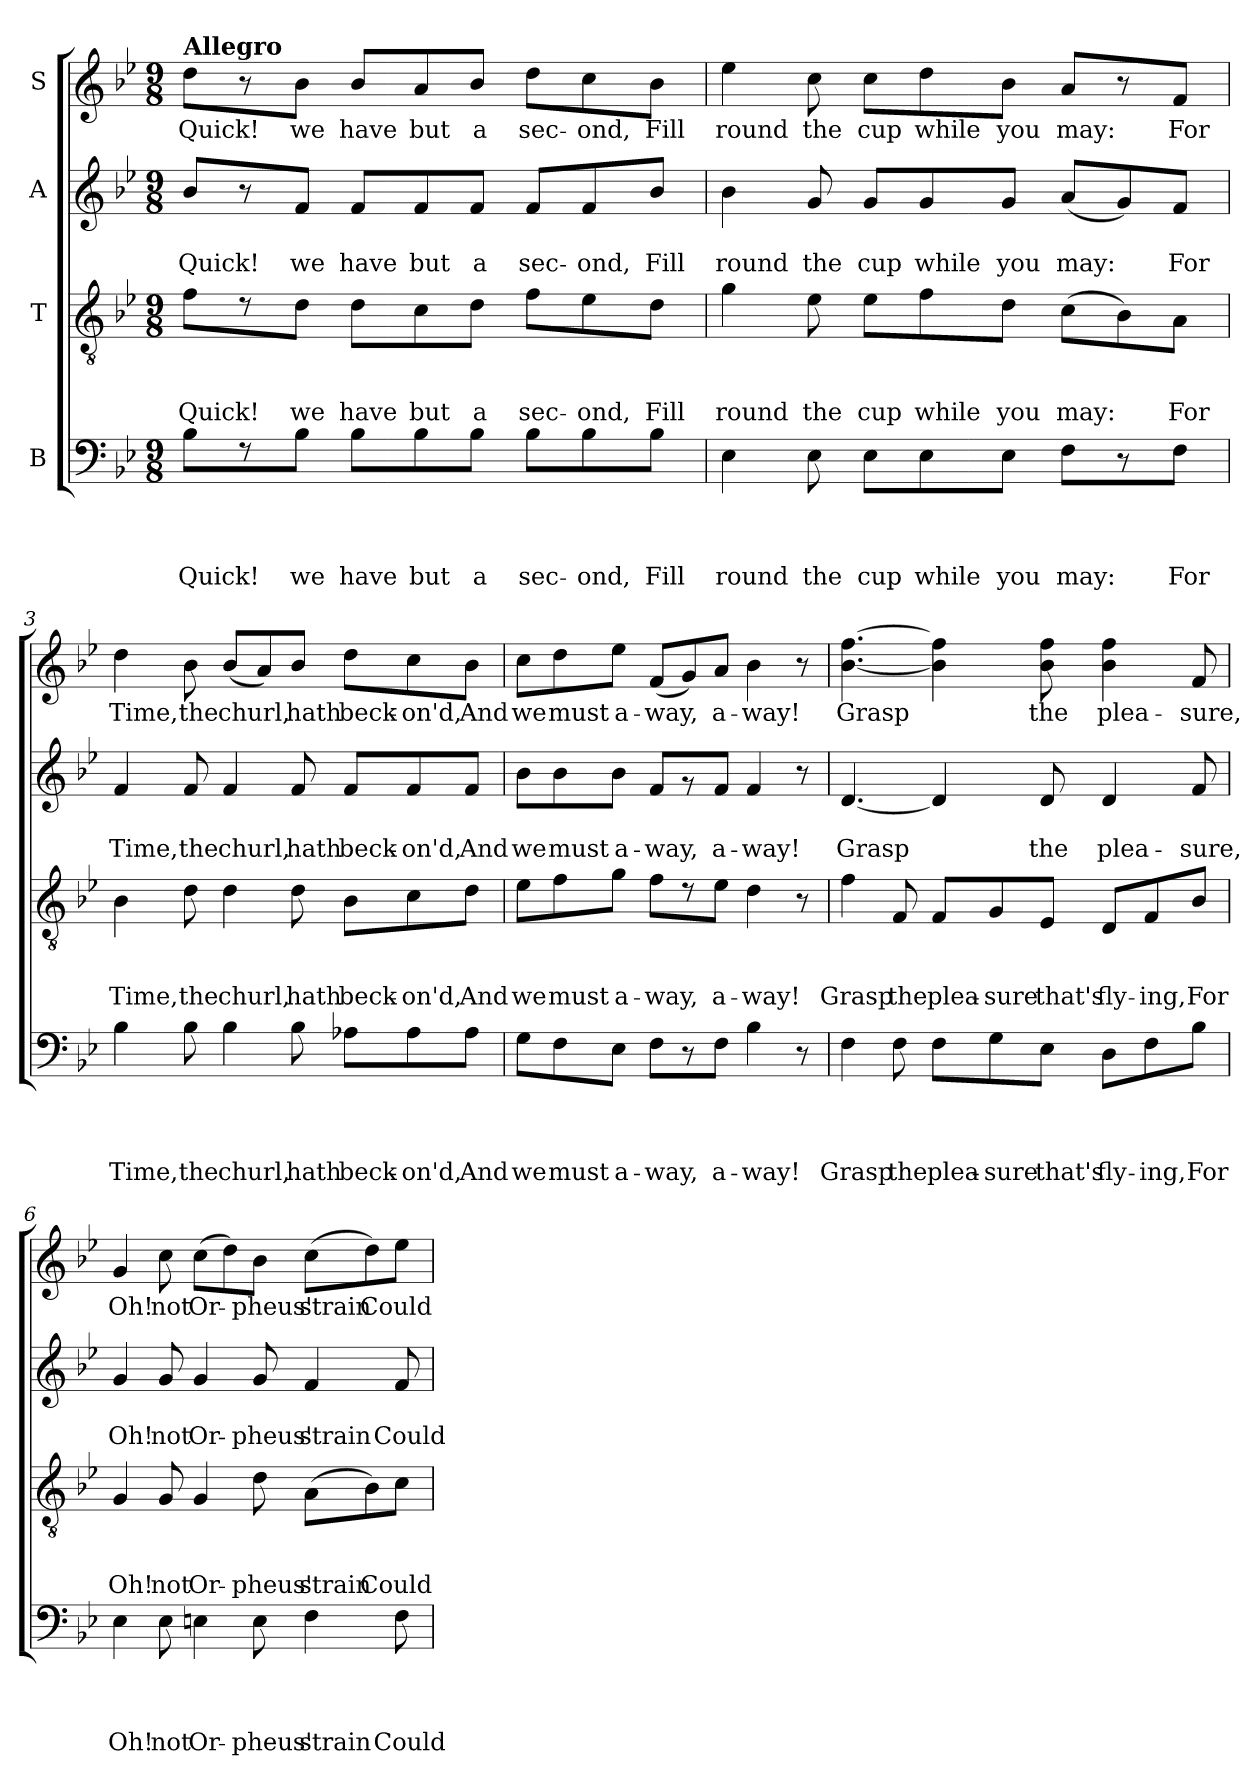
**kern	**text	**text	**text	**text	**kern	**text	**text	**text	**kern	**text	**text	**kern	**text
*part4	*part4	*part4	*part4	*part4	*part3	*part3	*part3	*part3	*part2	*part2	*part2	*part1	*part1
*staff4	*staff4	*staff4	*staff4	*staff4	*staff3	*staff3	*staff3	*staff3	*staff2	*staff2	*staff2	*staff1	*staff1
*I"B	*	*	*	*	*I"T	*	*	*	*I"A	*	*	*I"S	*
*clefF4	*	*	*	*	*clefGv2	*	*	*	*clefG2	*	*	*clefG2	*
*k[b-e-]	*	*	*	*	*k[b-e-]	*	*	*	*k[b-e-]	*	*	*k[b-e-]	*
*B-:	*	*	*	*	*B-:	*	*	*	*B-:	*	*	*B-:	*
*M9/8	*	*	*	*	*M9/8	*	*	*	*M9/8	*	*	*M9/8	*
=1	=1	=1	=1	=1	=1	=1	=1	=1	=1	=1	=1	=1	=1
!	!	!	!	!	!	!	!	!	!	!	!	!LO:TX:a:B:t=Allegro	!
!	!	!	!	!LO:LY:b	!	!	!	!LO:LY:b	!	!	!LO:LY:b	!	!LO:LY:b
8B-\L	.	.	.	Quick!	8f\L	.	.	Quick!	8b-/L	.	Quick!	8dd\L	Quick!
8rF	.	.	.	.	8rd	.	.	.	8r	.	.	8r	.
!	!	!	!	!LO:LY:b	!	!	!	!LO:LY:b	!	!	!LO:LY:b	!	!LO:LY:b
8B-\J	.	.	.	we	8d\J	.	.	we	8f/J	.	we	8b-\J	we
!	!	!	!	!LO:LY:b	!	!	!	!LO:LY:b	!	!	!LO:LY:b	!	!LO:LY:b
8B-\L	.	.	.	have	8d\L	.	.	have	8f/L	.	have	8b-/L	have
!	!	!	!	!LO:LY:b	!	!	!	!LO:LY:b	!	!	!LO:LY:b	!	!LO:LY:b
8B-\	.	.	.	but	8c\	.	.	but	8f/	.	but	8a/	but
!	!	!	!	!LO:LY:b	!	!	!	!LO:LY:b	!	!	!LO:LY:b	!	!LO:LY:b
8B-\J	.	.	.	a	8d\J	.	.	a	8f/J	.	a	8b-/J	a
!	!	!	!	!LO:LY:b	!	!	!	!LO:LY:b	!	!	!LO:LY:b	!	!LO:LY:b
8B-\L	.	.	.	sec-	8f\L	.	.	sec-	8f/L	.	sec-	8dd\L	sec-
!	!	!	!	!LO:LY:b	!	!	!	!LO:LY:b	!	!	!LO:LY:b	!	!LO:LY:b
8B-\	.	.	.	-ond,	8e-\	.	.	-ond,	8f/	.	-ond,	8cc\	-ond,
!	!	!	!	!LO:LY:b	!	!	!	!LO:LY:b	!	!	!LO:LY:b	!	!LO:LY:b
8B-\J	.	.	.	Fill	8d\J	.	.	Fill	8b-/J	.	Fill	8b-\J	Fill
=2	=2	=2	=2	=2	=2	=2	=2	=2	=2	=2	=2	=2	=2
!	!	!	!	!LO:LY:b	!	!	!	!LO:LY:b	!	!	!LO:LY:b	!	!LO:LY:b
4E-\	.	.	.	round	4g\	.	.	round	4b-\	.	round	4ee-\	round
!	!	!	!	!LO:LY:b	!	!	!	!LO:LY:b	!	!	!LO:LY:b	!	!LO:LY:b
8E-\	.	.	.	the	8e-\	.	.	the	8g/	.	the	8cc\	the
!	!	!	!	!LO:LY:b	!	!	!	!LO:LY:b	!	!	!LO:LY:b	!	!LO:LY:b
8E-\L	.	.	.	cup	8e-\L	.	.	cup	8g/L	.	cup	8cc\L	cup
!	!	!	!	!LO:LY:b	!	!	!	!LO:LY:b	!	!	!LO:LY:b	!	!LO:LY:b
8E-\	.	.	.	while	8f\	.	.	while	8g/	.	while	8dd\	while
!	!	!	!	!LO:LY:b	!	!	!	!LO:LY:b	!	!	!LO:LY:b	!	!LO:LY:b
8E-\J	.	.	.	you	8d\J	.	.	you	8g/J	.	you	8b-\J	you
!	!	!	!	!LO:LY:b	!	!	!	!LO:LY:b	!	!	!LO:LY:b	!	!LO:LY:b
8F\L	.	.	.	may:	(>8c\L	.	.	may:	(<8a/L	.	may:	8a/L	may:
8r	.	.	.	.	8B-\)	.	.	.	8g/)	.	.	8r	.
!	!	!	!	!LO:LY:b	!	!	!	!LO:LY:b	!	!	!LO:LY:b	!	!LO:LY:b
8F\J	.	.	.	For	8A\J	.	.	For	8f/J	.	For	8f/J	For
=3	=3	=3	=3	=3	=3	=3	=3	=3	=3	=3	=3	=3	=3
!	!	!	!	!LO:LY:b	!	!	!	!LO:LY:b	!	!	!LO:LY:b	!	!LO:LY:b
4B-\	.	.	.	Time,	4B-\	.	.	Time,	4f/	.	Time,	4dd\	Time,
!	!	!	!	!LO:LY:b	!	!	!	!LO:LY:b	!	!	!LO:LY:b	!	!LO:LY:b
8B-\	.	.	.	the	8d\	.	.	the	8f/	.	the	8b-\	the
!	!	!	!	!LO:LY:b	!	!	!	!LO:LY:b	!	!	!LO:LY:b	!	!LO:LY:b
4B-\	.	.	.	churl,	4d\	.	.	churl,	4f/	.	churl,	(<8b-/L	churl,
.	.	.	.	.	.	.	.	.	.	.	.	8a/)	.
!	!	!	!	!LO:LY:b	!	!	!	!LO:LY:b	!	!	!LO:LY:b	!	!LO:LY:b
8B-\	.	.	.	hath	8d\	.	.	hath	8f/	.	hath	8b-/J	hath
!	!	!	!	!LO:LY:b	!	!	!	!LO:LY:b	!	!	!LO:LY:b	!	!LO:LY:b
8A-X\L	.	.	.	beck-	8B-\L	.	.	beck-	8f/L	.	beck-	8dd\L	beck-
!	!	!	!	!LO:LY:b	!	!	!	!LO:LY:b	!	!	!LO:LY:b	!	!LO:LY:b
8A-\	.	.	.	-on'd,	8c\	.	.	-on'd,	8f/	.	-on'd,	8cc\	-on'd,
!	!	!	!	!LO:LY:b	!	!	!	!LO:LY:b	!	!	!LO:LY:b	!	!LO:LY:b
8A-\J	.	.	.	And	8d\J	.	.	And	8f/J	.	And	8b-\J	And
!!LO:LB:g=z
=4	=4	=4	=4	=4	=4	=4	=4	=4	=4	=4	=4	=4	=4
!	!	!	!	!LO:LY:b	!	!	!	!LO:LY:b	!	!	!LO:LY:b	!	!LO:LY:b
8G\L	.	.	.	we	8e-\L	.	.	we	8b-\L	.	we	8cc\L	we
!	!	!	!	!LO:LY:b	!	!	!	!LO:LY:b	!	!	!LO:LY:b	!	!LO:LY:b
8F\	.	.	.	must	8f\	.	.	must	8b-\	.	must	8dd\	must
!	!	!	!	!LO:LY:b	!	!	!	!LO:LY:b	!	!	!LO:LY:b	!	!LO:LY:b
8E-\J	.	.	.	a-	8g\J	.	.	a-	8b-\J	.	a-	8ee-\J	a-
!	!	!	!	!LO:LY:b	!	!	!	!LO:LY:b	!	!	!LO:LY:b	!	!LO:LY:b
8F\L	.	.	.	-way,	8f\L	.	.	-way,	8f/L	.	-way,	(<8f/L	-way,
8r	.	.	.	.	8rd	.	.	.	8rg	.	.	8g/)	.
!	!	!	!	!LO:LY:b	!	!	!	!LO:LY:b	!	!	!LO:LY:b	!	!LO:LY:b
8F\J	.	.	.	a-	8e-\J	.	.	a-	8f/J	.	a-	8a/J	a-
!	!	!	!	!LO:LY:b	!	!	!	!LO:LY:b	!	!	!LO:LY:b	!	!LO:LY:b
4B-\	.	.	.	-way!	4d\	.	.	-way!	4f/	.	-way!	4b-\	-way!
8r	.	.	.	.	8r	.	.	.	8r	.	.	8r	.
=5	=5	=5	=5	=5	=5	=5	=5	=5	=5	=5	=5	=5	=5
!	!	!	!	!LO:LY:b	!	!	!	!LO:LY:b	!	!	!LO:LY:b	!	!LO:LY:b
4F\	.	.	.	Grasp	4f\	.	.	Grasp	[<4.d/	.	Grasp	[<4.b-\ [>4.ff\	Grasp
!	!	!	!	!LO:LY:b	!	!	!	!LO:LY:b	!	!	!	!	!
8F\	.	.	.	the	8F/	.	.	the	.	.	.	.	.
!	!	!	!	!LO:LY:b	!	!	!	!LO:LY:b	!	!	!	!	!
8F\L	.	.	.	plea-	8F/L	.	.	plea-	4d/]	.	.	4b-\] 4ff\]	.
!	!	!	!	!LO:LY:b:rj	!	!	!	!LO:LY:b:rj	!	!	!	!	!
8G\	.	.	.	-sure	8G/	.	.	-sure	.	.	.	.	.
!	!	!	!	!LO:LY:b	!	!	!	!LO:LY:b	!	!	!LO:LY:b	!	!LO:LY:b
8E-\J	.	.	.	that's	8E-/J	.	.	that's	8d/	.	the	8b-\ 8ff\	the
!	!	!	!	!LO:LY:b	!	!	!	!LO:LY:b	!	!	!LO:LY:b	!	!LO:LY:b
8D\L	.	.	.	fly-	8D/L	.	.	fly-	4d/	.	plea-	4b-\ 4ff\	plea-
!	!	!	!	!LO:LY:b	!	!	!	!LO:LY:b	!	!	!	!	!
8F\	.	.	.	-ing,	8F/	.	.	-ing,	.	.	.	.	.
!	!	!	!	!LO:LY:b	!	!	!	!LO:LY:b	!	!	!LO:LY:b	!	!LO:LY:b
8B-\J	.	.	.	For	8B-/J	.	.	For	8f/	.	-sure,	8f/	-sure,
=6	=6	=6	=6	=6	=6	=6	=6	=6	=6	=6	=6	=6	=6
!	!	!	!	!LO:LY:b	!	!	!	!LO:LY:b	!	!	!LO:LY:b	!	!LO:LY:b
4E-\	.	.	.	Oh!	4G/	.	.	Oh!	4g/	.	Oh!	4g/	Oh!
!	!	!	!	!LO:LY:b	!	!	!	!LO:LY:b	!	!	!LO:LY:b	!	!LO:LY:b
8E-\	.	.	.	not	8G/	.	.	not	8g/	.	not	8cc\	not
!	!	!	!	!LO:LY:b	!	!	!	!LO:LY:b	!	!	!LO:LY:b	!	!LO:LY:b
4En\	.	.	.	Or-	4G/	.	.	Or-	4g/	.	Or-	(>8cc\L	Or-
.	.	.	.	.	.	.	.	.	.	.	.	8dd\)	.
!	!	!	!	!LO:LY:b	!	!	!	!LO:LY:b	!	!	!LO:LY:b	!	!LO:LY:b
8E\	.	.	.	-pheus'	8d\	.	.	-pheus'	8g/	.	-pheus'	8b-\J	-pheus'
!	!	!	!	!LO:LY:b	!	!	!	!LO:LY:b	!	!	!LO:LY:b	!	!LO:LY:b
4F\	.	.	.	strain	(>8A\L	.	.	strain	4f/	.	strain	(>8cc\L	strain
!	!	!	!	!	!	!	!	!LO:LY:b	!	!	!	!	!LO:LY:b
.	.	.	.	.	8B-\)	.	.	Could	.	.	.	8dd\)	Could
!	!	!	!	!LO:LY:b	!	!	!	!	!	!	!LO:LY:b	!	!
8F\	.	.	.	Could	8c\J	.	.	.	8f/	.	Could	8ee-\J	.
=	=	=	=	=	=	=	=	=	=	=	=	=	=
*-	*-	*-	*-	*-	*-	*-	*-	*-	*-	*-	*-	*-	*-
